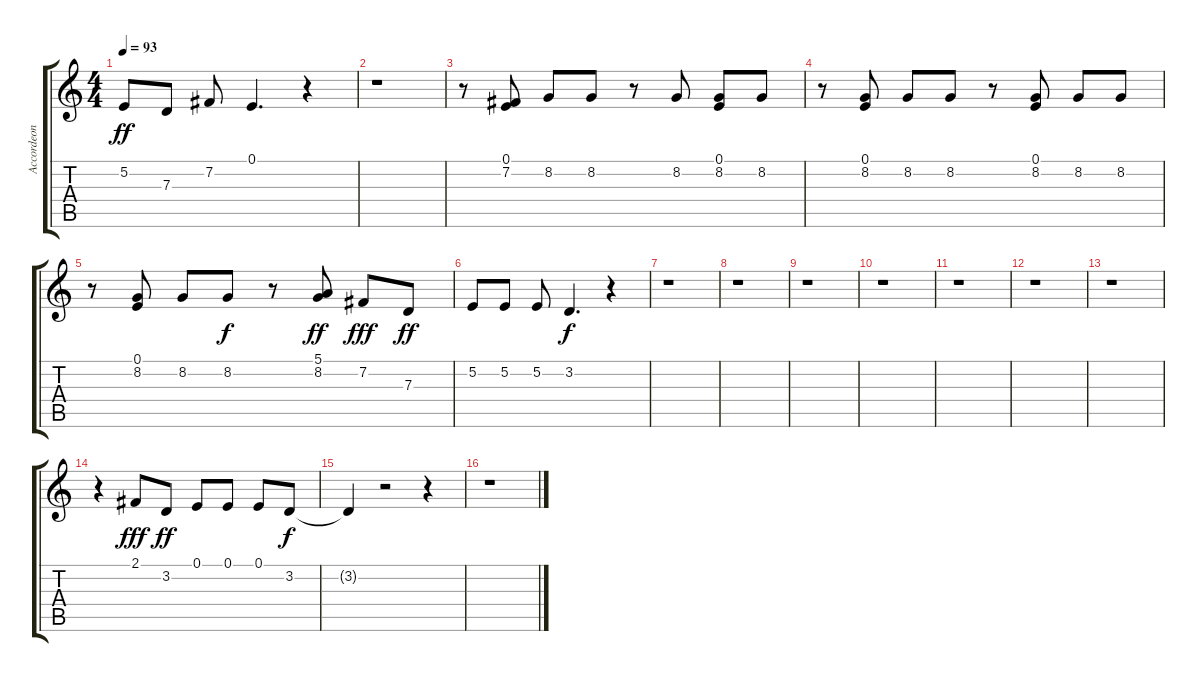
\track ("Accordeon" "Accordeon") {instrument accordion}
\staff {score tabs}
\tuning (E4 B3 G3 D3 A2 E2) {hide}
\ts (4 4)
\tempo 93
\clef g2
\ks c
5.2.8{dy ff} 7.3.8 7.2.8 0.1.4{d} r.4 |
r.1 |
r.8 (0.1 7.2).8 8.2.8 8.2.8 r.8 8.2.8 (0.1 8.2).8 8.2.8 |
r.8 (0.1 8.2).8 8.2.8 8.2.8 r.8 (0.1 8.2).8 8.2.8 8.2.8 |
r.8 (0.1 8.2).8 8.2.8 8.2.8{dy f} r.8 (5.1 8.2).8{dy ff} 7.2.8{dy fff} 7.3.8{dy ff} |
5.2.8 5.2.8 5.2.8 3.2.4{d dy f} r.4 |
r.1 |
r.1 |
r.1 |
r.1 |
r.1 |
r.1 |
r.1 |
r.4 2.1.8{dy fff volume 0} 3.2.8{dy ff} 0.1.8 0.1.8 0.1.8 3.2.8{dy f} |
3.2{t}.4 r.2 r.4 |
r.1
